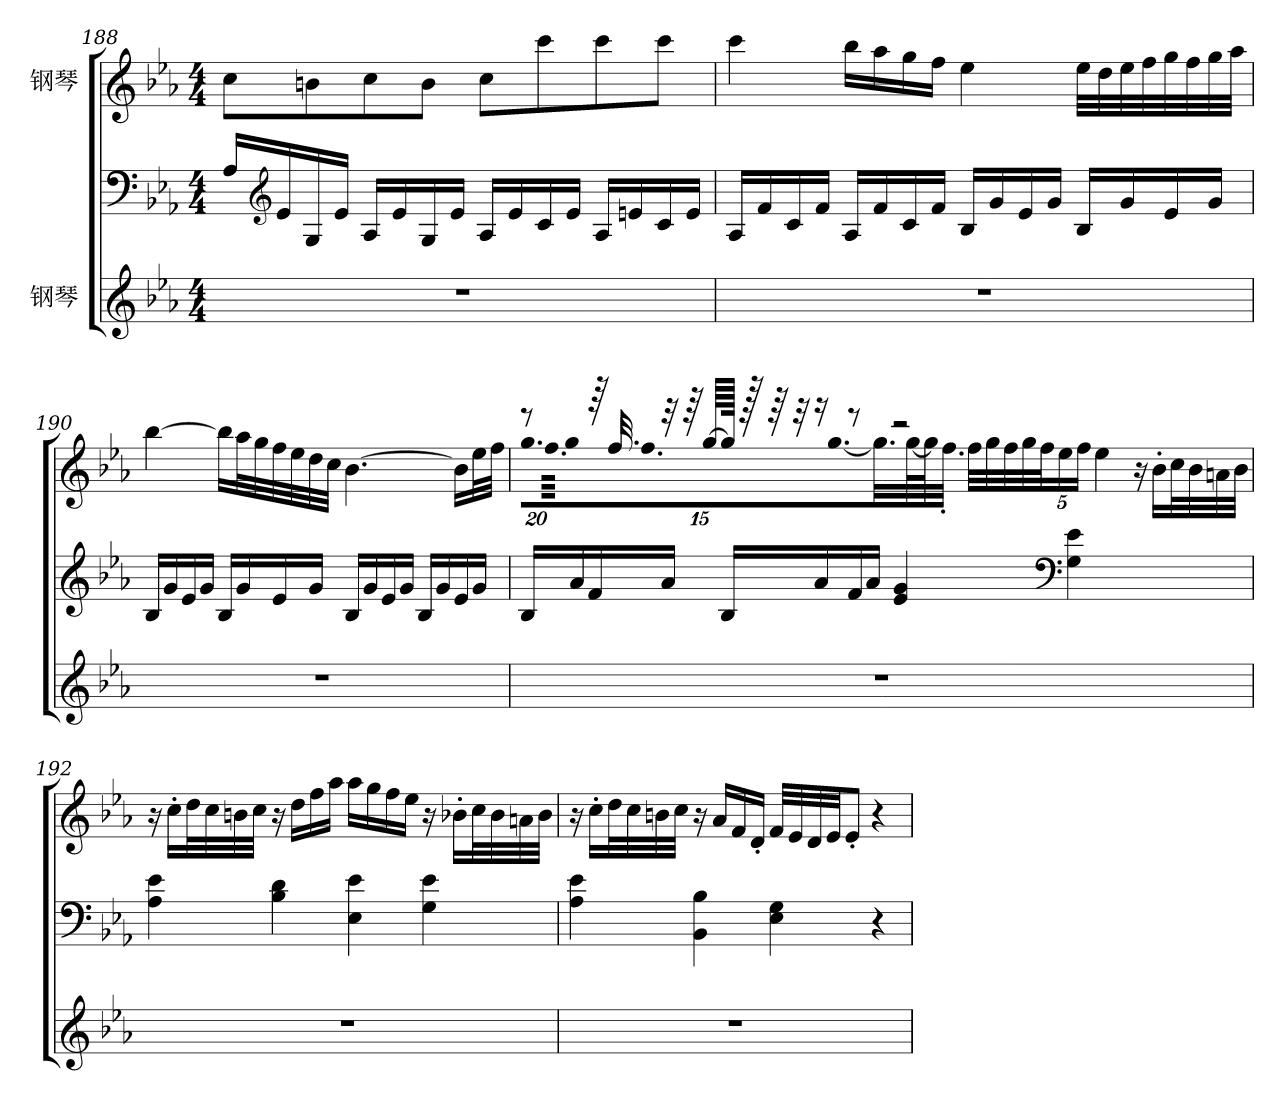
**kern	**kern	**kern
*part2	*part2	*part1
*staff3	*staff2	*staff1
*I"钢琴	*	*I"钢琴
*clefG2	*clefF4	*clefG2
*k[b-e-a-]	*k[b-e-a-]	*k[b-e-a-]
*M4/4	*M4/4	*M4/4
=188	=188	=188
1r	16A-/LL	8cc\L
*	*clefG2	*
.	16e-/	.
.	16G/	8bn\
.	16e-/JJ	.
.	16A-/LL	8cc\
.	16e-/	.
.	16G/	8b\J
.	16e-/JJ	.
.	16A-/LL	8cc\L
.	16e-/	.
.	16c/	8ccc\
.	16e-/JJ	.
.	16A-/LL	8ccc\
.	16en/	.
.	16c/	8ccc\J
.	16e/JJ	.
!!LO:LB:g=z
=189	=189	=189
1r	16A-/LL	4ccc\
.	16f/	.
.	16c/	.
.	16f/JJ	.
.	16A-/LL	16bb-\LL
.	16f/	16aa-\
.	16c/	16gg\
.	16f/JJ	16ff\JJ
.	16B-/LL	4ee-\
.	16g/	.
.	16e-/	.
.	16g/JJ	.
.	16B-/LL	32ee-\LLL
.	.	32dd\
.	16g/	32ee-\
.	.	32ff\
.	16e-/	32gg\
.	.	32ff\
.	16g/JJ	32gg\
.	.	32aa-\JJJ
=190	=190	=190
1r	16B-/LL	[4bb-\
.	16g/	.
.	16e-/	.
.	16g/JJ	.
.	16B-/LL	16bb-\LL]
.	16g/	32aa-\L
.	.	32gg\
.	16e-/	32ff\
.	.	32ee-\
.	16g/JJ	32dd\
.	.	32cc\JJJ
.	16B-/LL	[4.b-\
.	16g/	.
.	16e-/	.
.	16g/JJ	.
.	16B-/LL	.
.	16g/	.
.	16e-/	16b-\LL]
.	16g/JJ	32ee-\L
.	.	32ff\JJJ
!!LO:LB:g=z
=191	=191	=191
*	*	*^
*	*	*	*Xbrackettup
!	!	!	!LO:N:vis=32.
1r	16B-/LL	8r	640%17gg\LLLL
!	!	!	!LO:N:vis=32.
.	.	.	640%17ff\J
.	.	.	1920ryy
!	!	!	!LO:N:vis=32
.	.	.	640%23gg\
.	16a-/	.	.
!	!	!	!LO:N:vis=32.
.	.	.	640%17ff\L
!	!	!	!LO:N:vis=256.
.	.	.	[1920%17gg\JK
.	16f/	64r	32.gg\]
.	.	32.ff/	.
.	.	.	[64gg\L
.	16a-/JJ	32r	64gg\J]
.	.	.	32.ff'\JJJ
.	.	64r	.
.	.	[64gg/LLLL	.
.	16B-/LL	128gg/JJJJk]	32ff\LLL
.	.	128r	.
.	.	64r	.
.	.	32r	32gg\
.	16a-/	16r	32ff\
.	.	.	32gg\
.	16f/	8r	40ff\J
.	.	.	20ee-\
.	16a-/JJ	.	.
.	.	.	20ff\JJ
.	4e-/ 4g/	2r	4ee-\
*	*clefF4	*	*
.	4G\ 4e-\	.	16r
.	.	.	16b-'\LL
.	.	.	32cc\L
.	.	.	32b-\
.	.	.	32an\
.	.	.	32b-\JJJ
*	*	*v	*v
!!LO:PB:g=z
=192	=192	=192
1r	4A-\ 4e-\	16r
.	.	16cc'\LL
.	.	32dd\L
.	.	32cc\
.	.	32bn\
.	.	32cc\JJJ
.	4B-\ 4d\	16r
.	.	16dd\LL
.	.	16ff\
.	.	16aa-\JJ
.	4E-\ 4e-\	16aa-\LL
.	.	16gg\
.	.	16ff\
.	.	16ee-\JJ
.	4G\ 4e-\	16r
.	.	16b-X'\LL
.	.	32cc\L
.	.	32b-\
.	.	32an\
.	.	32b-\JJJ
=193	=193	=193
1r	4A-\ 4e-\	16r
.	.	16cc'\LL
.	.	32dd\L
.	.	32cc\
.	.	32bn\
.	.	32cc\JJJ
.	4BB-\ 4B-\	16r
.	.	16a-/LL
.	.	16f/
.	.	16d'/JJ
.	4E-\ 4G\	32f/LLL
.	.	32e-/
.	.	32d/
.	.	32e-/JJ
.	.	8e-'/J
.	4r	4r
=	=	=
*-	*-	*-
